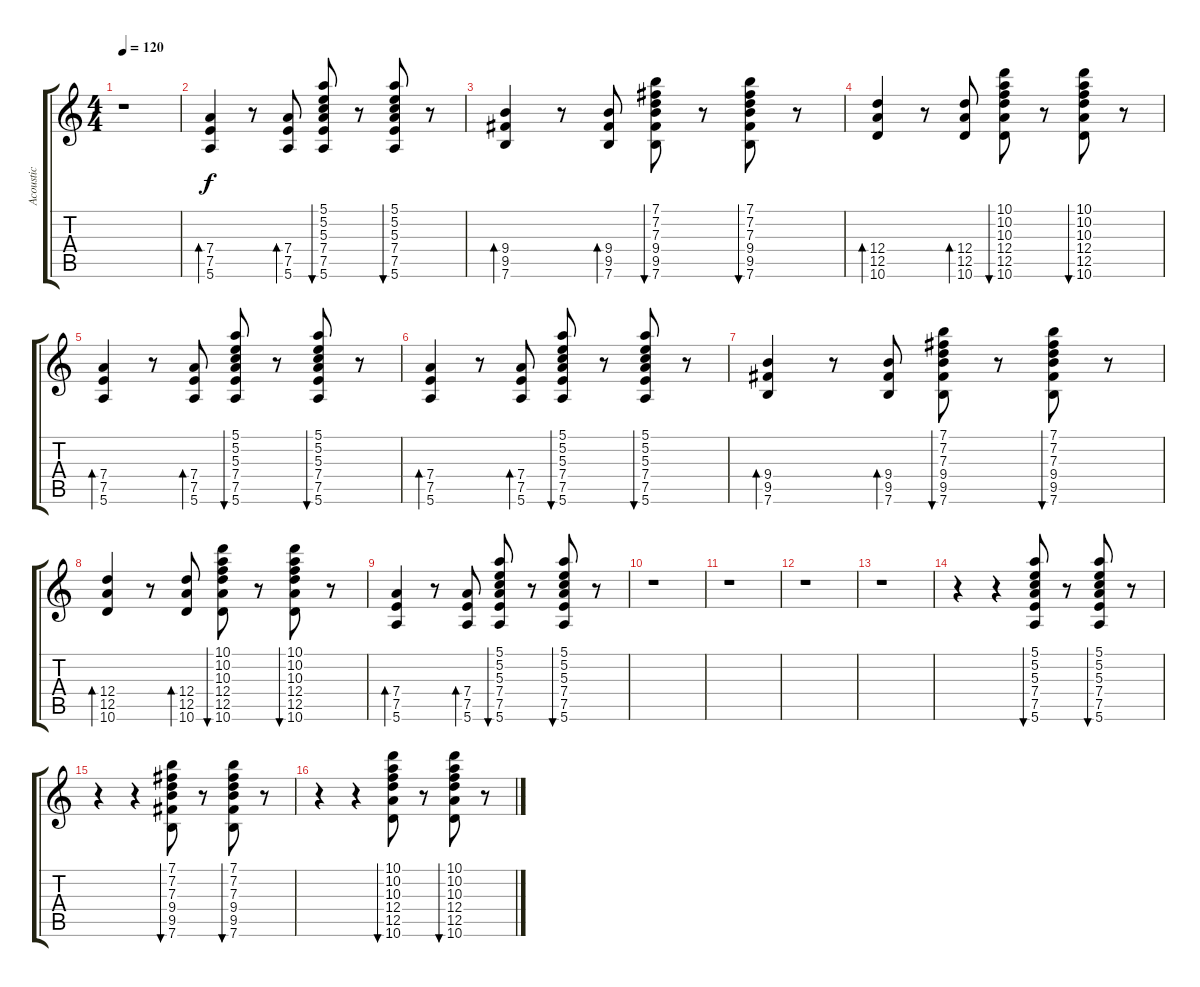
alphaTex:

\track ("Acoustic" "Acoustic") {instrument acousticguitarsteel}
\staff {score tabs}
\tuning (E4 B3 G3 D3 A2 E2) {hide}
\ts (4 4)
\tempo 120
\clef g2
\ks c
r.1{dy f instrument acousticguitarsteel} |
(7.4 7.5 5.6).4{bd 120} r.8 (7.4 7.5 5.6).8{bd 60} (5.1 5.2 5.3 7.4 7.5 5.6).8{bu 120} r.8 (5.1 5.2 5.3 7.4 7.5 5.6).8{bu 60} r.8 |
(9.4 9.5 7.6).4{bd 120} r.8 (9.4 9.5 7.6).8{bd 60} (7.1 7.2 7.3 9.4 9.5 7.6).8{bu 120} r.8 (7.1 7.2 7.3 9.4 9.5 7.6).8{bu 60} r.8 |
(12.4 12.5 10.6).4{bd 120} r.8 (12.4 12.5 10.6).8{bd 60} (10.1 10.2 10.3 12.4 12.5 10.6).8{bu 120} r.8 (10.1 10.2 10.3 12.4 12.5 10.6).8{bu 60} r.8 |
(7.4 7.5 5.6).4{bd 120} r.8 (7.4 7.5 5.6).8{bd 60} (5.1 5.2 5.3 7.4 7.5 5.6).8{bu 120} r.8 (5.1 5.2 5.3 7.4 7.5 5.6).8{bu 60} r.8 |
(7.4 7.5 5.6).4{bd 120} r.8 (7.4 7.5 5.6).8{bd 60} (5.1 5.2 5.3 7.4 7.5 5.6).8{bu 120} r.8 (5.1 5.2 5.3 7.4 7.5 5.6).8{bu 60} r.8 |
(9.4 9.5 7.6).4{bd 120} r.8 (9.4 9.5 7.6).8{bd 60} (7.1 7.2 7.3 9.4 9.5 7.6).8{bu 120} r.8 (7.1 7.2 7.3 9.4 9.5 7.6).8{bu 60} r.8 |
(12.4 12.5 10.6).4{bd 120} r.8 (12.4 12.5 10.6).8{bd 60} (10.1 10.2 10.3 12.4 12.5 10.6).8{bu 120} r.8 (10.1 10.2 10.3 12.4 12.5 10.6).8{bu 60} r.8 |
(7.4 7.5 5.6).4{bd 120} r.8 (7.4 7.5 5.6).8{bd 60} (5.1 5.2 5.3 7.4 7.5 5.6).8{bu 120} r.8 (5.1 5.2 5.3 7.4 7.5 5.6).8{bu 60} r.8 |
r.1 |
r.1 |
r.1 |
r.1 |
r.4 r.4 (5.1 5.2 5.3 7.4 7.5 5.6).8{bu 60} r.8 (5.1 5.2 5.3 7.4 7.5 5.6).8{bu 60} r.8 |
r.4 r.4 (7.1 7.2 7.3 9.4 9.5 7.6).8{bu 60} r.8 (7.1 7.2 7.3 9.4 9.5 7.6).8{bu 60} r.8 |
r.4 r.4 (10.1 10.2 10.3 12.4 12.5 10.6).8{bu 60} r.8 (10.1 10.2 10.3 12.4 12.5 10.6).8{bu 60} r.8
